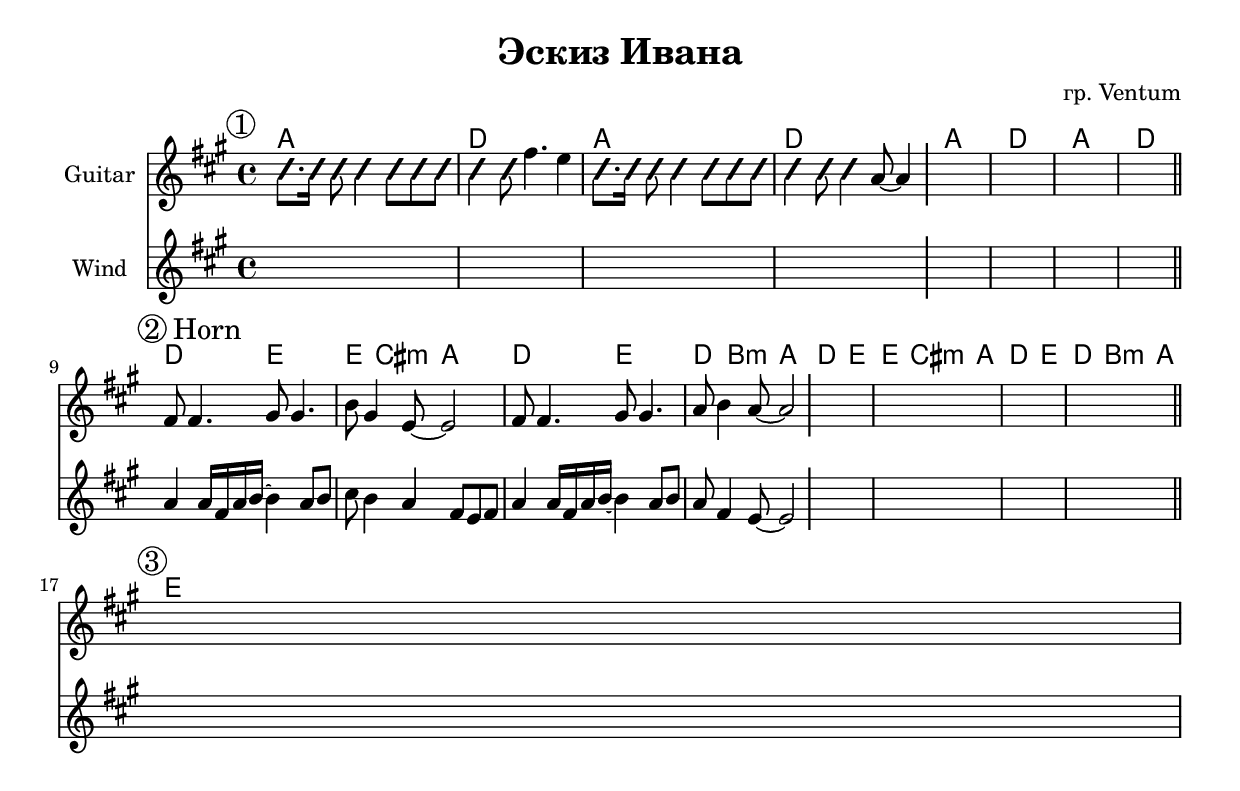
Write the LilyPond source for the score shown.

\version "2.18.2"

\header {
	title = "Эскиз Ивана"
	composer = "гр. Ventum"
}

outKey = bes, 

longBar = #(define-music-function (parser location ) ( ) #{ \once \override Staff.BarLine.bar-extent = #'(-3 . 3) #})

HrmI = \chordmode{g1 c}

HrmII = \chordmode{
	c2 d  d4 b4:m g2
	c2 d2 c4 a:m g2
}


PI = {
	\tag #'Harmony {
		\HrmI \HrmI
		\HrmI \HrmI
	}
	\tag #'Guitar {
		\improvisationOn
		b'8. b'16 b'8 b'4 b'8 b' b' | b'4 b'8 
		\improvisationOff
		e''4. d''4 |
		\improvisationOn
		b'8. b'16 b'8 b'4 b'8 b' b' | b'4 b'8 b'4
		\improvisationOff
		g'8~g'4 |
		\longBar
		s1 s1 s1 s1 \bar "||"
	}
	\tag #'Voice {
		\mark \markup{\circle "1"}
		s1 s1 s1 s1 \longBar
		s1 s1 s1 s1 \bar "||"
	}
}

PII = {
	\tag #'Harmony {
		\HrmII \HrmII
	}
	\tag #'Guitar {
		\relative c'{e8 e4. fis8 fis4. | a8 fis4 d8~d2 |}
		\relative c'{e8 e4. fis8 fis4. | g8 a4 g8~g2 |}
		\longBar
		s1 s1 s1 s1 \bar "||"
	}
	\tag #'Voice {
		\mark \markup{\circle {"2"} "Horn"}
		\relative c''{g4 g16 e g a~a4 g8 a | b8 a4 g e8 d e |}
		\relative c''{g4 g16 e g a~a4 g8 a | g8 e4 d8~d2 |}
		\longBar
		s1 s1 s1 s1 \bar "||"
	}
}

PIII = {
	\tag #'Harmony {
		d1
	}
	\tag #'Guitar {
		s1
	}
	\tag #'Voice {
		\mark \markup{\circle "3"}
		s1
	}
}


Music = {
	\PI
	\break
	\PII
	\break
	\PIII
}

<<
	\new ChordNames{\transpose \outKey c{
		\keepWithTag #'Harmony \Music
	}}
	\new Staff{\transpose \outKey c{
		\clef treble 
		\time 4/4
		\key g \major
		\set Staff.instrumentName = "Guitar"
		\compressFullBarRests
		\keepWithTag #'Guitar \Music
	}}
	\new Staff{\transpose \outKey c{
		\clef treble 
		\time 4/4
		\key g \major
		\set Staff.instrumentName = "Wind"
		\compressFullBarRests
		\keepWithTag #'Voice \Music
	}}
>>

